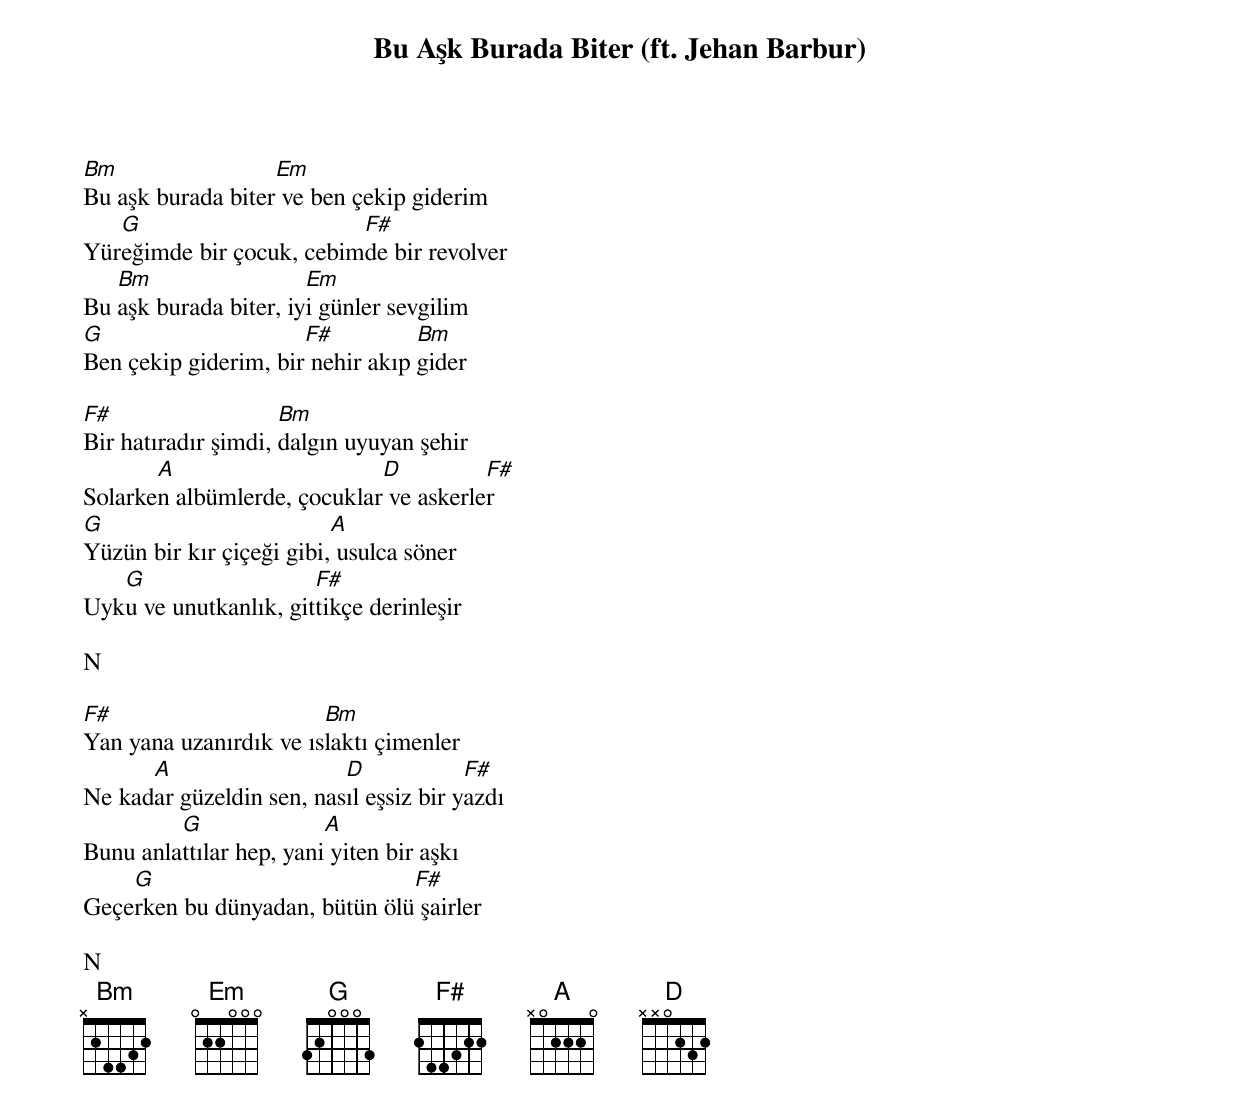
{title: Bu Aşk Burada Biter (ft. Jehan Barbur)}
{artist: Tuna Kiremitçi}

Bm                 Em
Bu aşk burada biter ve ben çekip giderim
   G                      F#
Yüreğimde bir çocuk, cebimde bir revolver
   Bm                  Em
Bu aşk burada biter, iyi günler sevgilim
G                     F#          Bm
Ben çekip giderim, bir nehir akıp gider

F#                   Bm
Bir hatıradır şimdi, dalgın uyuyan şehir
       A                     D          F#
Solarken albümlerde, çocuklar ve askerler
G                         A
Yüzün bir kır çiçeği gibi, usulca söner
   G                   F#
Uyku ve unutkanlık, gittikçe derinleşir

N

F#                      Bm
Yan yana uzanırdık ve ıslaktı çimenler
      A                   D             F#
Ne kadar güzeldin sen, nasıl eşsiz bir yazdı
         G               A
Bunu anlattılar hep, yani yiten bir aşkı
    G                          F#
Geçerken bu dünyadan, bütün ölü şairler

N
